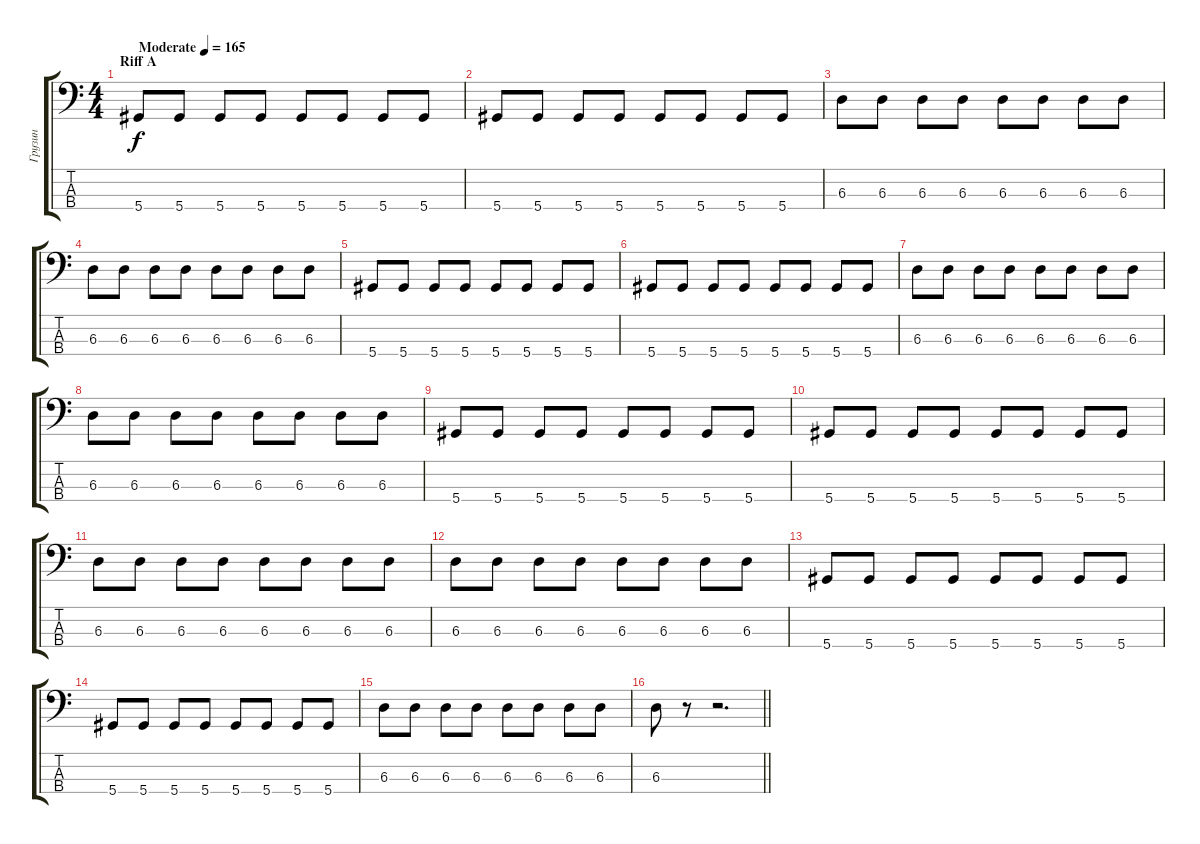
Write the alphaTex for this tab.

\track ("Грузин" "Грузин") {instrument electricbasspick}
\staff {score tabs}
\tuning (Gb2 Db2 Ab1 Eb1) {hide}
\ts (4 4)
\section ("" "Riff A")
\tempo (165 "Moderate")
\clef f4
\ks c
5.4.8{dy f instrument electricbasspick} 5.4.8 5.4.8 5.4.8 5.4.8 5.4.8 5.4.8 5.4.8 |
5.4.8 5.4.8 5.4.8 5.4.8 5.4.8 5.4.8 5.4.8 5.4.8 |
6.3.8 6.3.8 6.3.8 6.3.8 6.3.8 6.3.8 6.3.8 6.3.8 |
6.3.8 6.3.8 6.3.8 6.3.8 6.3.8 6.3.8 6.3.8 6.3.8 |
5.4.8 5.4.8 5.4.8 5.4.8 5.4.8 5.4.8 5.4.8 5.4.8 |
5.4.8 5.4.8 5.4.8 5.4.8 5.4.8 5.4.8 5.4.8 5.4.8 |
6.3.8 6.3.8 6.3.8 6.3.8 6.3.8 6.3.8 6.3.8 6.3.8 |
6.3.8 6.3.8 6.3.8 6.3.8 6.3.8 6.3.8 6.3.8 6.3.8 |
5.4.8 5.4.8 5.4.8 5.4.8 5.4.8 5.4.8 5.4.8 5.4.8 |
5.4.8 5.4.8 5.4.8 5.4.8 5.4.8 5.4.8 5.4.8 5.4.8 |
6.3.8 6.3.8 6.3.8 6.3.8 6.3.8 6.3.8 6.3.8 6.3.8 |
6.3.8 6.3.8 6.3.8 6.3.8 6.3.8 6.3.8 6.3.8 6.3.8 |
5.4.8 5.4.8 5.4.8 5.4.8 5.4.8 5.4.8 5.4.8 5.4.8 |
5.4.8 5.4.8 5.4.8 5.4.8 5.4.8 5.4.8 5.4.8 5.4.8 |
6.3.8 6.3.8 6.3.8 6.3.8 6.3.8 6.3.8 6.3.8 6.3.8 |
\barLineRight lightlight
6.3.8 r.8 r.2{d}
